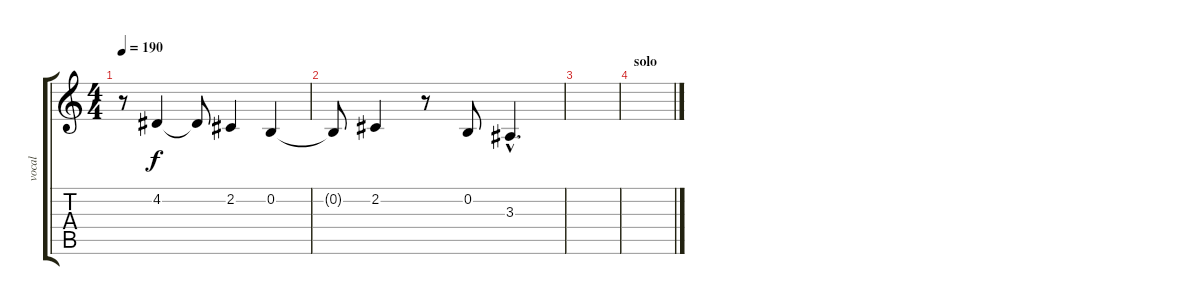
\track ("vocal" "vocal") {instrument acousticgrandpiano}
\staff {score tabs}
\tuning (E4 B3 G3 D3 A2 E2) {hide}
\ts (4 4)
\tempo 190
\clef g2
\ks c
r.8{dy f} 4.2.4 4.2{t}.8 2.2.4 0.2.4 |
0.2{t}.8 2.2.4 r.8 0.2.8 3.3{hac}.4{d} |
|
\section ("" "solo")
